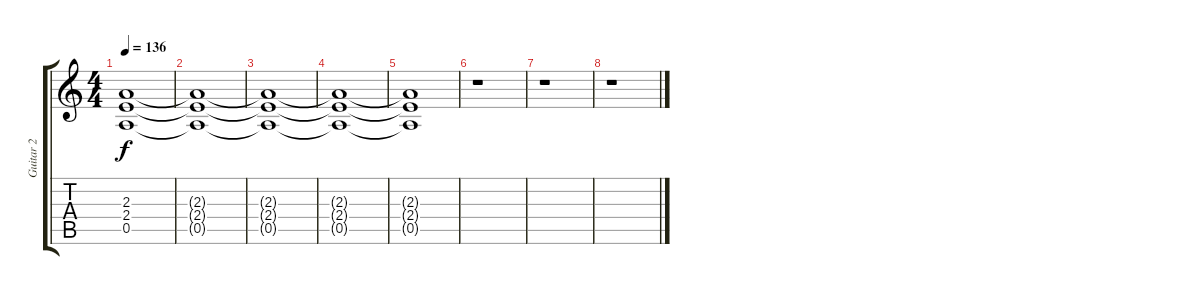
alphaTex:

\track ("Guitar 2" "Guitar 2") {instrument overdrivenguitar}
\staff {score tabs}
\tuning (E4 B3 G3 D3 A2 E2) {hide}
\ts (4 4)
\tempo 136
\clef g2
\ks c
(2.3{t} 2.4{t} 0.5{t}).1{dy f} |
(2.3{t} 2.4{t} 0.5{t}).1 |
(2.3{t} 2.4{t} 0.5{t}).1{volume 0} |
(2.3{t} 2.4{t} 0.5{t}).1 |
(2.3{t} 2.4{t} 0.5{t}).1 |
r.1 |
r.1 |
r.1
